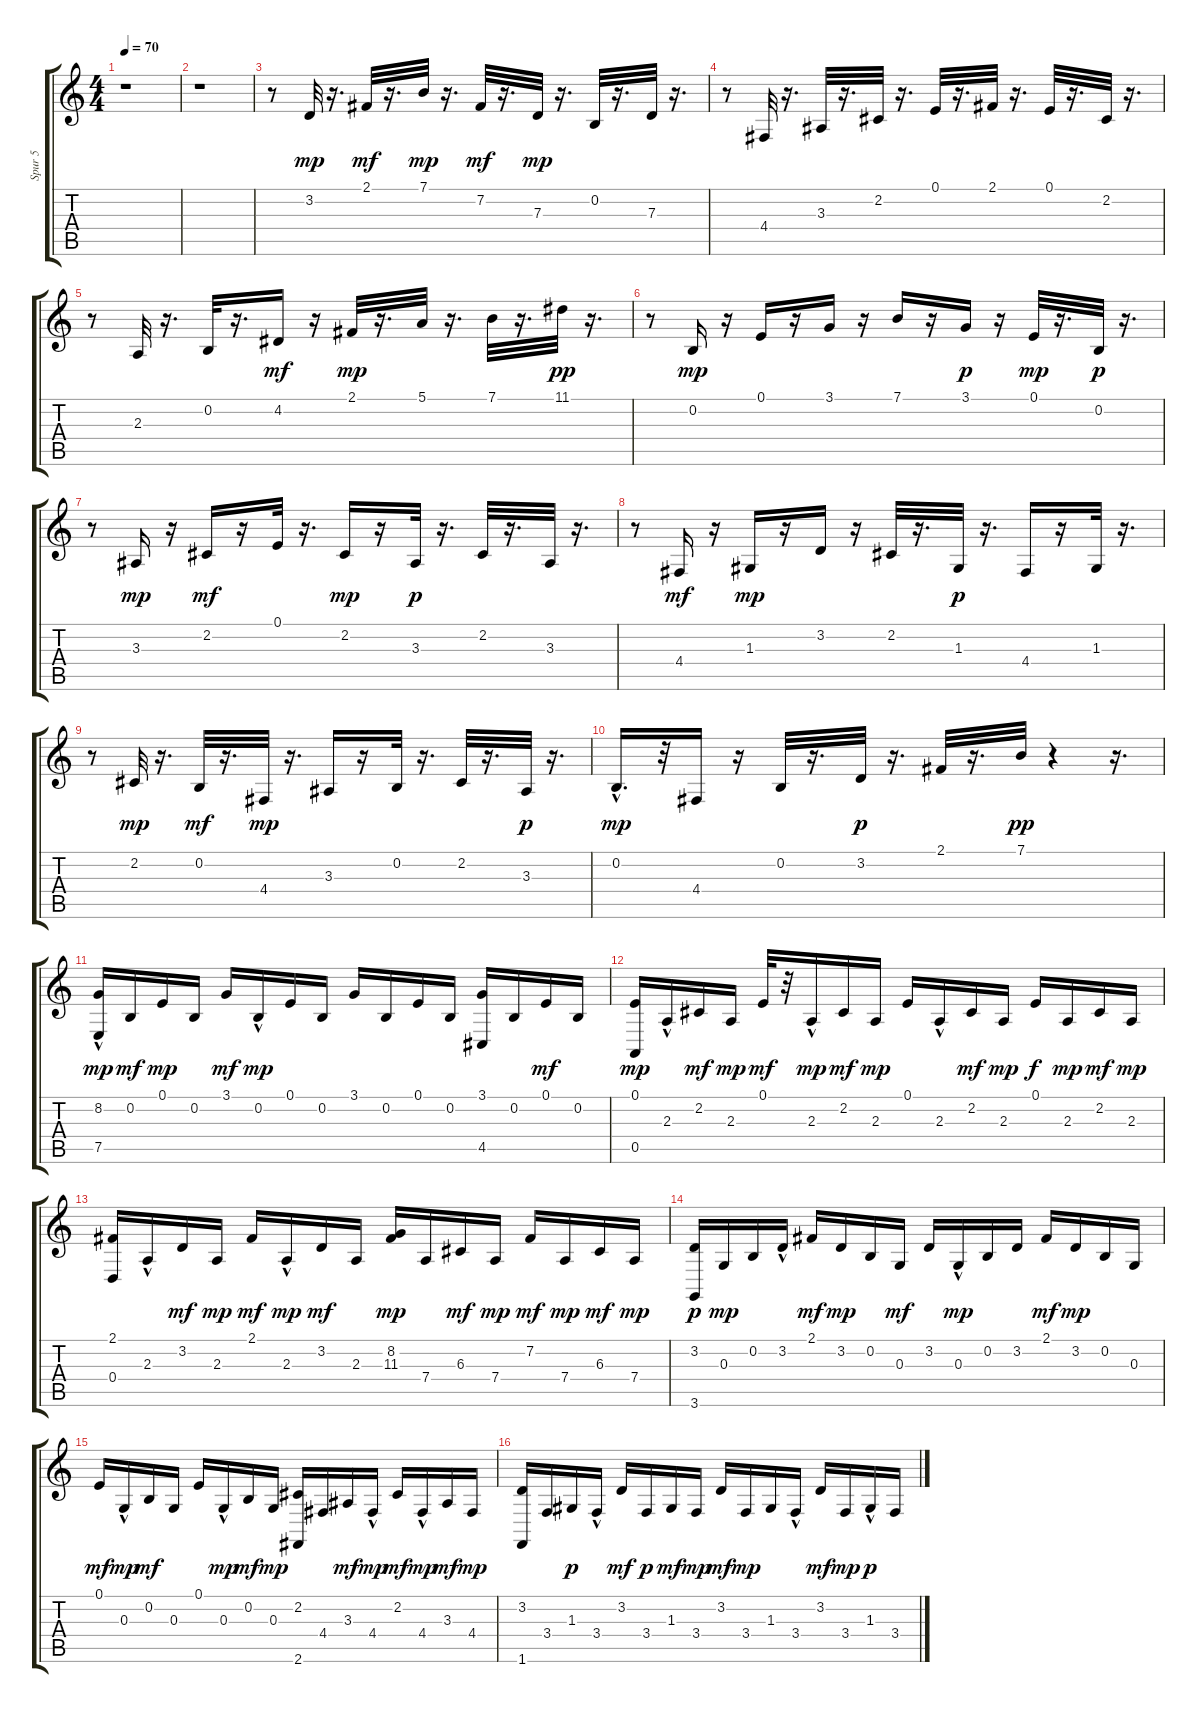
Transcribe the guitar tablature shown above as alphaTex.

\track ("Spur 5" "Spur 5") {instrument pad2warm}
\staff {score tabs}
\tuning (E4 B3 G3 D3 A2 E2) {hide}
\ts (4 4)
\tempo 70
\clef g2
\ks c
r.1{dy f} |
r.1 |
r.8 3.2.32{dy mp instrument pizzicatostrings} r.16{d} 2.1.32{dy mf} r.16{d} 7.1.32{dy mp} r.16{d} 7.2.32{dy mf} r.16{d} 7.3.32{dy mp} r.16{d} 0.2.32 r.16{d} 7.3.32 r.16{d} |
r.8 4.4.32 r.16{d} 3.3.32 r.16{d} 2.2.32 r.16{d} 0.1.32 r.16{d} 2.1.32 r.16{d} 0.1.32 r.16{d} 2.2.32 r.16{d} |
r.8 2.3.32 r.16{d} 0.2.32 r.16{d} 4.2.16{dy mf} r.16 2.1.32{dy mp} r.16{d} 5.1.32 r.16{d} 7.1.32 r.16{d} 11.1.32{dy pp} r.16{d} |
r.8 0.2.16{dy mp} r.16 0.1.16 r.16 3.1.16 r.16 7.1.16 r.16 3.1.16{dy p} r.16 0.1.32{dy mp} r.16{d} 0.2.32{dy p} r.16{d} |
r.8 3.3.16{dy mp} r.16 2.2.16{dy mf} r.16 0.1.32 r.16{d} 2.2.16{dy mp} r.16 3.3.32{dy p} r.16{d} 2.2.32 r.16{d} 3.3.32 r.16{d} |
r.8 4.4.16{dy mf} r.16 1.3.16{dy mp} r.16 3.2.16 r.16 2.2.32 r.16{d} 1.3.32{dy p} r.16{d} 4.4.16 r.16 1.3.32 r.16{d} |
r.8 2.2.32{dy mp} r.16{d} 0.2.32{dy mf} r.16{d} 4.4.32{dy mp} r.16{d} 3.3.16 r.16 0.2.32 r.16{d} 2.2.32 r.16{d} 3.3.32{dy p} r.16{d} |
0.2{hac}.16{d dy mp} r.32 4.4.16 r.16 0.2.32 r.16{d} 3.2.32{dy p} r.16{d} 2.1.32 r.16{d} 7.1.32{dy pp} r.4 r.16{d} |
(8.2 7.5{hac}).16{dy mp instrument acousticguitarnylon} 0.2.16{dy mf} 0.1.16{dy mp} 0.2.16 3.1.16{dy mf} 0.2{hac}.16{dy mp} 0.1.16 0.2.16 3.1.16 0.2.16 0.1.16 0.2.16 (3.1 4.5).16 0.2.16 0.1.16{dy mf} 0.2.16 |
(0.1 0.5).16{dy mp} 2.3{hac}.16 2.2.16{dy mf} 2.3.16{dy mp} 0.1.32{dy mf} r.32 2.3{hac}.16{dy mp} 2.2.16{dy mf} 2.3.16{dy mp} 0.1.16 2.3{hac}.16 2.2.16{dy mf} 2.3.16{dy mp} 0.1.16{dy f} 2.3.16{dy mp} 2.2.16{dy mf} 2.3.16{dy mp} |
(2.1 0.4).16 2.3{hac}.16 3.2.16{dy mf} 2.3.16{dy mp} 2.1.16{dy mf} 2.3{hac}.16{dy mp} 3.2.16{dy mf} 2.3.16 (8.2 11.3).16{dy mp} 7.4.16 6.3.16{dy mf} 7.4.16{dy mp} 7.2.16{dy mf} 7.4.16{dy mp} 6.3.16{dy mf} 7.4.16{dy mp} |
(3.2 3.6).16{dy p} 0.3.16{dy mp} 0.2.16 3.2{hac}.16 2.1.16{dy mf} 3.2.16{dy mp} 0.2.16 0.3.16{dy mf} 3.2.16 0.3{hac}.16{dy mp} 0.2.16 3.2.16 2.1.16{dy mf} 3.2.16{dy mp} 0.2.16 0.3.16 |
0.1.16{dy mf} 0.3{hac}.16{dy mp} 0.2.16{dy mf} 0.3.16 0.1.16 0.3{hac}.16{dy mp} 0.2.16{dy mf} 0.3.16{dy mp} (2.2 2.6).16 4.4.16 3.3.16{dy mf} 4.4{hac}.16{dy mp} 2.2.16{dy mf} 4.4{hac}.16{dy mp} 3.3.16{dy mf} 4.4.16{dy mp} |
(3.2 1.6).16 3.4.16 1.3.16{dy p} 3.4{hac}.16 3.2.16{dy mf} 3.4.16{dy p} 1.3.16{dy mf} 3.4.16{dy mp} 3.2.16{dy mf} 3.4.16{dy mp} 1.3.16 3.4{hac}.16 3.2.16{dy mf} 3.4.16{dy mp} 1.3{hac}.16{dy p} 3.4.16
